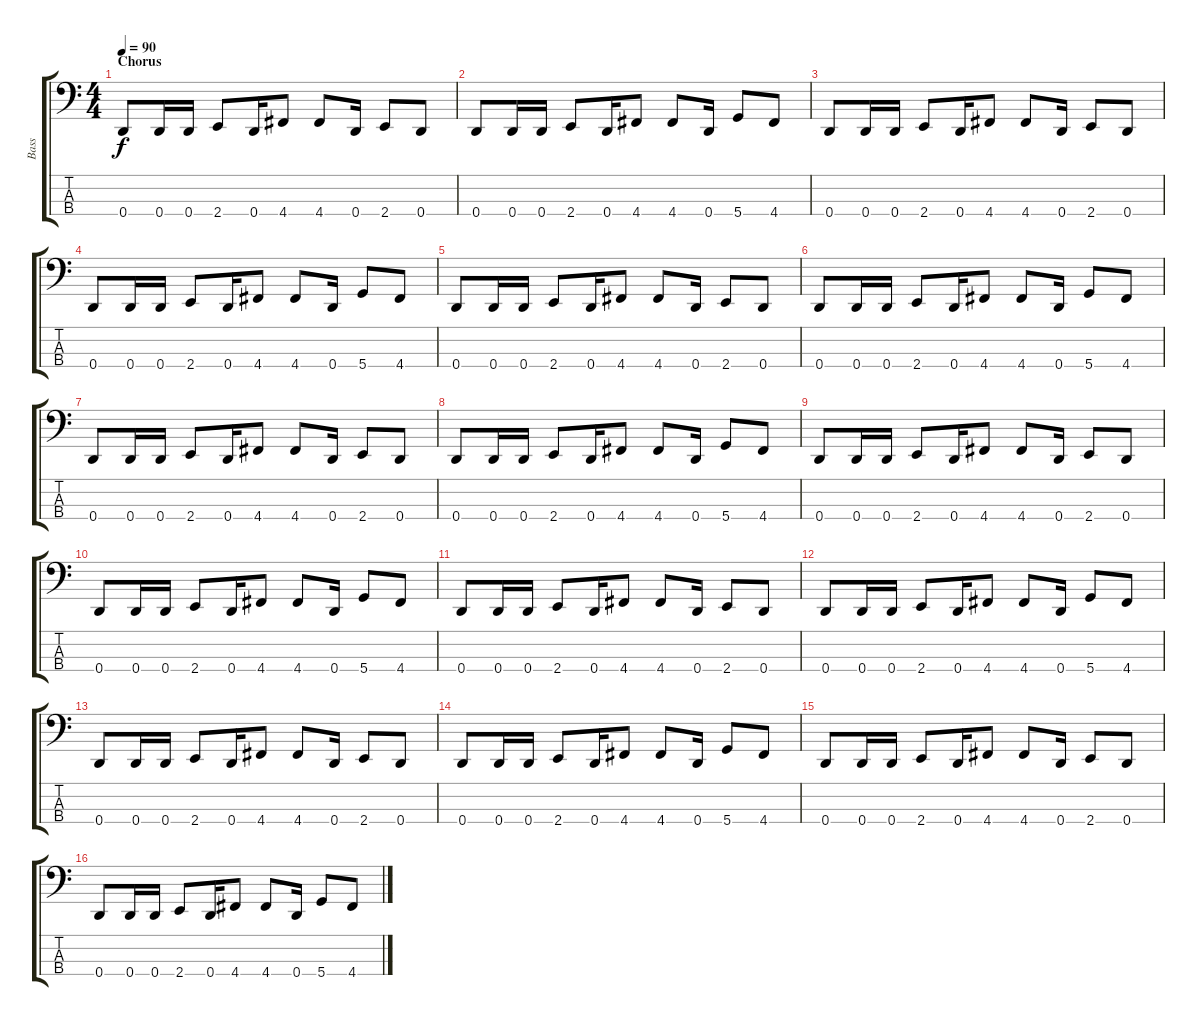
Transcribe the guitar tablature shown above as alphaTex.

\track ("Bass" "Bass") {instrument electricbasspick}
\staff {score tabs}
\tuning (G2 D2 A1 D1) {hide}
\ts (4 4)
\section ("" "Chorus")
\tempo 90
\clef f4
\ks c
0.4.8{dy f} 0.4.16 0.4.16 2.4.8 0.4.16 4.4.8 4.4.8 0.4.16 2.4.8 0.4.8 |
0.4.8 0.4.16 0.4.16 2.4.8 0.4.16 4.4.8 4.4.8 0.4.16 5.4.8 4.4.8 |
0.4.8 0.4.16 0.4.16 2.4.8 0.4.16 4.4.8 4.4.8 0.4.16 2.4.8 0.4.8 |
0.4.8 0.4.16 0.4.16 2.4.8 0.4.16 4.4.8 4.4.8 0.4.16 5.4.8 4.4.8 |
0.4.8 0.4.16 0.4.16 2.4.8 0.4.16 4.4.8 4.4.8 0.4.16 2.4.8 0.4.8 |
0.4.8 0.4.16 0.4.16 2.4.8 0.4.16 4.4.8 4.4.8 0.4.16 5.4.8 4.4.8 |
0.4.8 0.4.16 0.4.16 2.4.8 0.4.16 4.4.8 4.4.8 0.4.16 2.4.8 0.4.8 |
0.4.8 0.4.16 0.4.16 2.4.8 0.4.16 4.4.8 4.4.8 0.4.16 5.4.8 4.4.8 |
0.4.8 0.4.16 0.4.16 2.4.8 0.4.16 4.4.8 4.4.8 0.4.16 2.4.8 0.4.8 |
0.4.8 0.4.16 0.4.16 2.4.8 0.4.16 4.4.8 4.4.8 0.4.16 5.4.8 4.4.8 |
0.4.8 0.4.16 0.4.16 2.4.8 0.4.16 4.4.8 4.4.8 0.4.16 2.4.8 0.4.8 |
0.4.8 0.4.16 0.4.16 2.4.8 0.4.16 4.4.8 4.4.8 0.4.16 5.4.8 4.4.8 |
0.4.8 0.4.16 0.4.16 2.4.8 0.4.16 4.4.8 4.4.8 0.4.16 2.4.8 0.4.8 |
0.4.8 0.4.16 0.4.16 2.4.8 0.4.16 4.4.8 4.4.8 0.4.16 5.4.8 4.4.8 |
0.4.8 0.4.16 0.4.16 2.4.8 0.4.16 4.4.8 4.4.8 0.4.16 2.4.8 0.4.8 |
0.4.8 0.4.16 0.4.16 2.4.8 0.4.16 4.4.8 4.4.8 0.4.16 5.4.8 4.4.8
